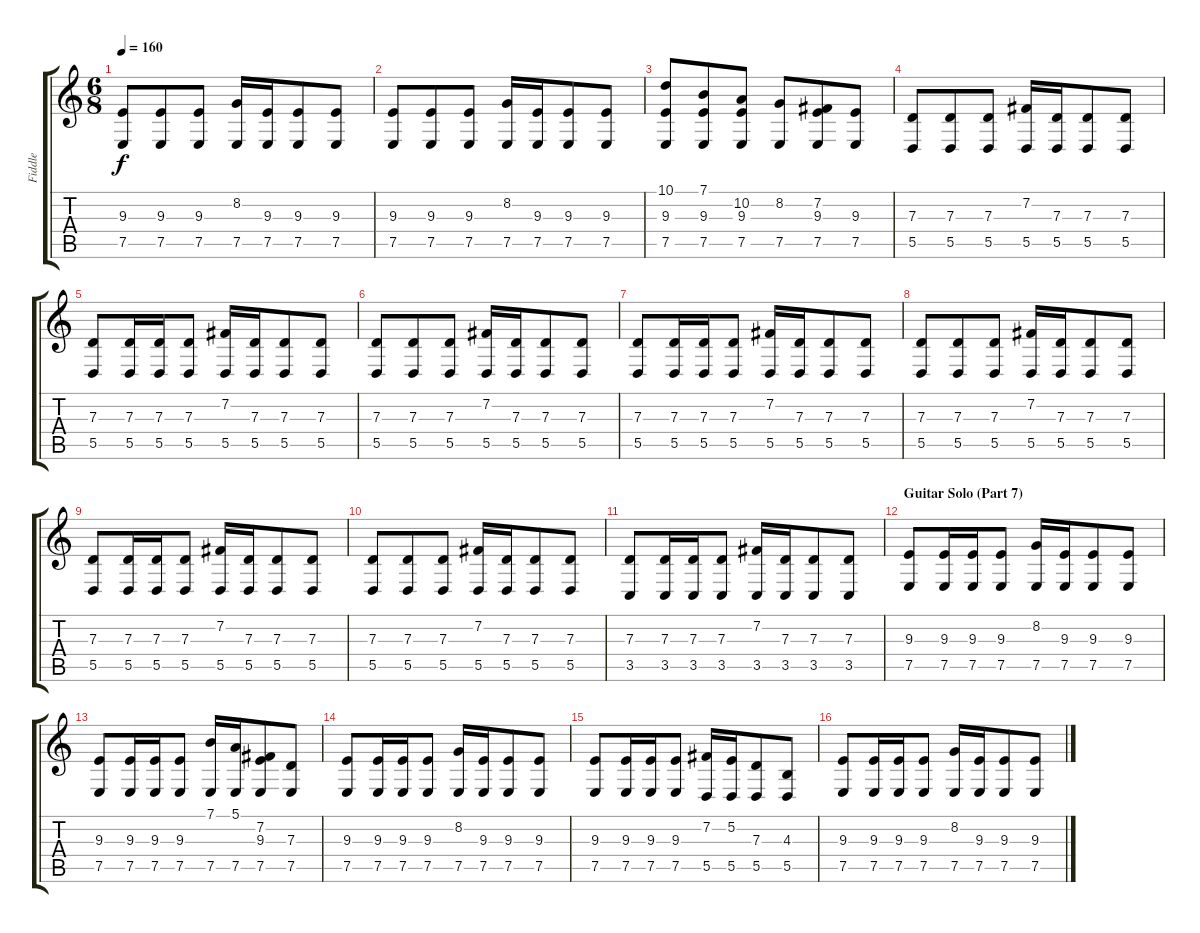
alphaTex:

\track ("Fiddle" "Fiddle") {instrument fiddle}
\staff {score tabs}
\tuning (E4 B3 G3 D3 A2 E2) {hide}
\ts (6 8)
\tempo 160
\clef g2
\ks c
(9.3 7.5).8{dy f} (9.3 7.5).8 (9.3 7.5).8 (8.2 7.5).16 (9.3 7.5).16 (9.3 7.5).8 (9.3 7.5).8 |
(9.3 7.5).8 (9.3 7.5).8 (9.3 7.5).8 (8.2 7.5).16 (9.3 7.5).16 (9.3 7.5).8 (9.3 7.5).8 |
(10.1 9.3 7.5).8 (7.1 9.3 7.5).8 (10.2 9.3 7.5).8 (8.2 7.5).8 (7.2 9.3 7.5).8 (9.3 7.5).8 |
(7.3 5.5).8 (7.3 5.5).8 (7.3 5.5).8 (7.2 5.5).16 (7.3 5.5).16 (7.3 5.5).8 (7.3 5.5).8 |
(7.3 5.5).8 (7.3 5.5).16 (7.3 5.5).16 (7.3 5.5).8 (7.2 5.5).16 (7.3 5.5).16 (7.3 5.5).8 (7.3 5.5).8 |
(7.3 5.5).8 (7.3 5.5).8 (7.3 5.5).8 (7.2 5.5).16 (7.3 5.5).16 (7.3 5.5).8 (7.3 5.5).8 |
(7.3 5.5).8 (7.3 5.5).16 (7.3 5.5).16 (7.3 5.5).8 (7.2 5.5).16 (7.3 5.5).16 (7.3 5.5).8 (7.3 5.5).8 |
(7.3 5.5).8 (7.3 5.5).8 (7.3 5.5).8 (7.2 5.5).16 (7.3 5.5).16 (7.3 5.5).8 (7.3 5.5).8 |
(7.3 5.5).8 (7.3 5.5).16 (7.3 5.5).16 (7.3 5.5).8 (7.2 5.5).16 (7.3 5.5).16 (7.3 5.5).8 (7.3 5.5).8 |
(7.3 5.5).8 (7.3 5.5).8 (7.3 5.5).8 (7.2 5.5).16 (7.3 5.5).16 (7.3 5.5).8 (7.3 5.5).8 |
(7.3 3.5).8 (7.3 3.5).16 (7.3 3.5).16 (7.3 3.5).8 (7.2 3.5).16 (7.3 3.5).16 (7.3 3.5).8 (7.3 3.5).8 |
\section ("" "Guitar Solo (Part 7)")
(9.3 7.5).8 (9.3 7.5).16 (9.3 7.5).16 (9.3 7.5).8 (8.2 7.5).16 (9.3 7.5).16 (9.3 7.5).8 (9.3 7.5).8 |
(9.3 7.5).8 (9.3 7.5).16 (9.3 7.5).16 (9.3 7.5).8 (7.1 7.5).16 (5.1 7.5).16 (7.2 9.3 7.5).8 (7.3 7.5).8 |
(9.3 7.5).8 (9.3 7.5).16 (9.3 7.5).16 (9.3 7.5).8 (8.2 7.5).16 (9.3 7.5).16 (9.3 7.5).8 (9.3 7.5).8 |
(9.3 7.5).8 (9.3 7.5).16 (9.3 7.5).16 (9.3 7.5).8 (7.2 5.5).16 (5.2 5.5).16 (7.3 5.5).8 (4.3 5.5).8 |
(9.3 7.5).8 (9.3 7.5).16 (9.3 7.5).16 (9.3 7.5).8 (8.2 7.5).16 (9.3 7.5).16 (9.3 7.5).8 (9.3 7.5).8
